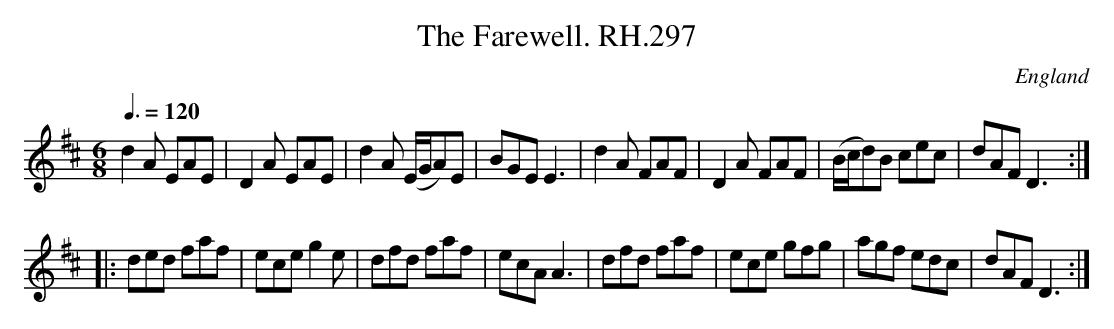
X:1
T:Farewell. RH.297, The
O:England
M:6/8
L:1/8
Q:3/8=120
K:D
d2A EAE|D2A EAE|d2A (E/G/A)E|BGE E3|\
d2A FAF|D2A FAF|(B/c/d)B cec|dAF D3:|
|:ded faf|ece g2e|dfd faf|ecA A3|\
dfd faf|ece gfg|agf edc|dAF D3:|
